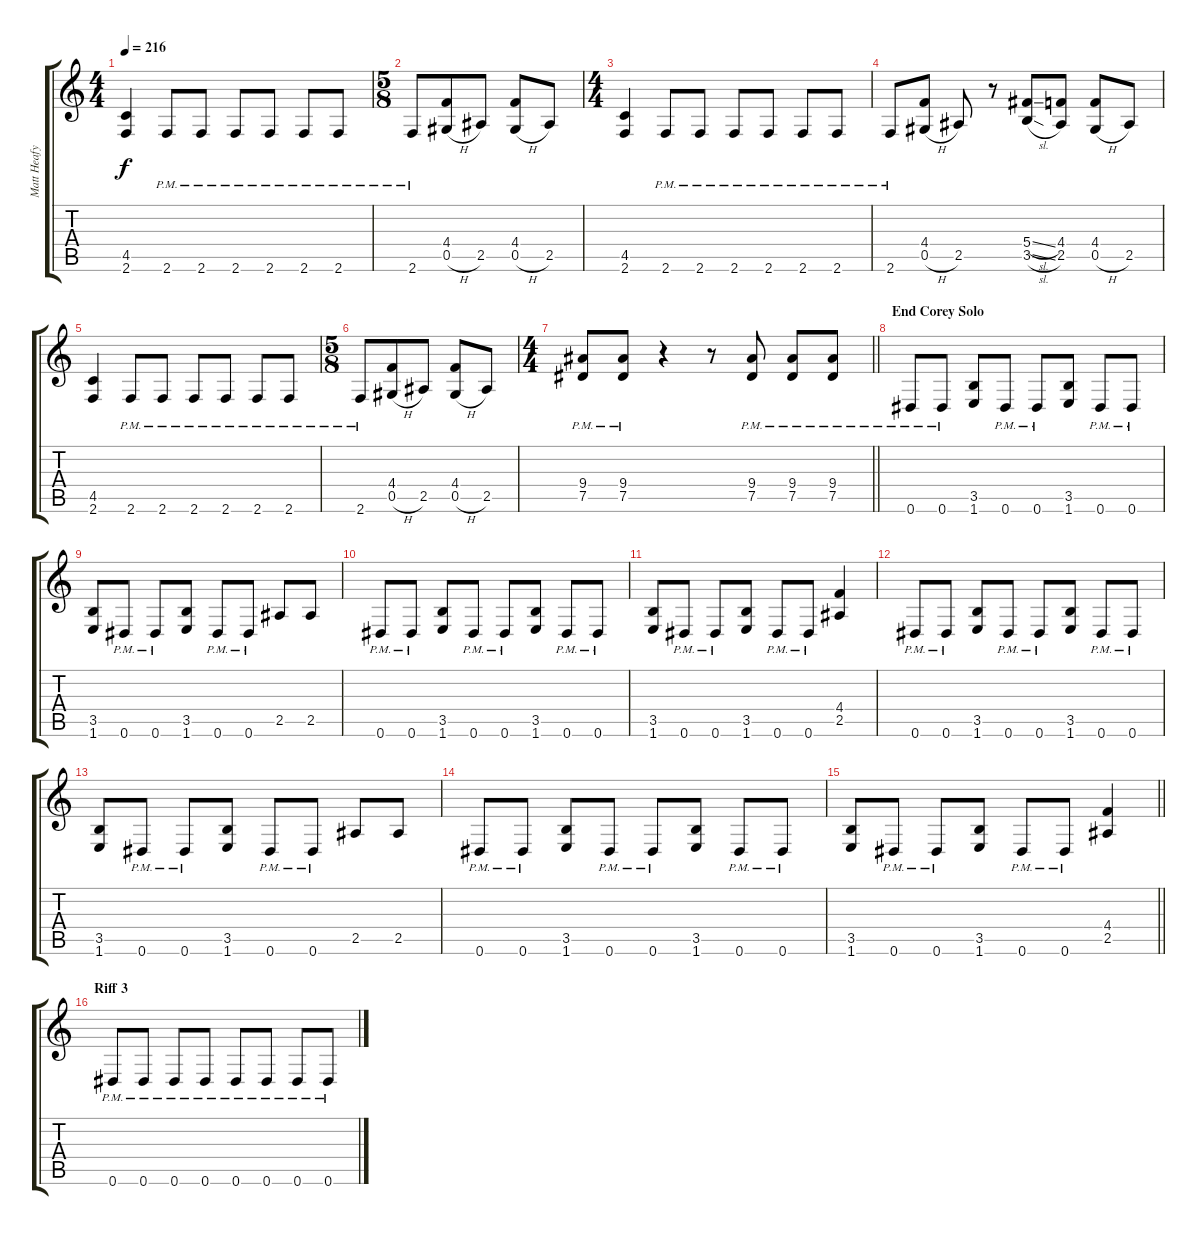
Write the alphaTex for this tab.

\track ("Matt Heafy (Rhythm Guitar)" "Matt Heafy") {instrument overdrivenguitar}
\staff {score tabs}
\tuning (Eb4 Bb3 Gb3 Db3 Ab2 Eb2) {hide}
\ts (4 4)
\tempo 216
\clef g2
\ks c
(4.5 2.6).4{dy f} 2.6{pm}.8 2.6{pm}.8 2.6{pm}.8 2.6{pm}.8 2.6{pm}.8 2.6{pm}.8 |
\ts (5 8)
2.6{pm}.8 (4.4 0.5{h}).8 2.5.8 (4.4 0.5{h}).8 2.5.8 |
\ts (4 4)
(4.5 2.6).4 2.6{pm}.8 2.6{pm}.8 2.6{pm}.8 2.6{pm}.8 2.6{pm}.8 2.6{pm}.8 |
2.6{pm}.8 (4.4 0.5{h}).8 2.5.8 r.8 (5.4{sl} 3.5{sl}).8 (4.4 2.5).8 (4.4 0.5{h}).8 2.5.8 |
(4.5 2.6).4 2.6{pm}.8 2.6{pm}.8 2.6{pm}.8 2.6{pm}.8 2.6{pm}.8 2.6{pm}.8 |
\ts (5 8)
2.6{pm}.8 (4.4 0.5{h}).8 2.5.8 (4.4 0.5{h}).8 2.5.8 |
\ts (4 4)
\barLineRight lightlight
(9.4{pm} 7.5{pm}).8 (9.4{pm} 7.5{pm}).8 r.4 r.8 (9.4{pm} 7.5{pm}).8 (9.4{pm} 7.5{pm}).8 (9.4{pm} 7.5{pm}).8 |
\section ("" "End Corey Solo")
0.6{pm}.8 0.6{pm}.8 (3.5 1.6).8 0.6{pm}.8 0.6{pm}.8 (3.5 1.6).8 0.6{pm}.8 0.6{pm}.8 |
(3.5 1.6).8 0.6{pm}.8 0.6{pm}.8 (3.5 1.6).8 0.6{pm}.8 0.6{pm}.8 2.5.8 2.5.8 |
0.6{pm}.8 0.6{pm}.8 (3.5 1.6).8 0.6{pm}.8 0.6{pm}.8 (3.5 1.6).8 0.6{pm}.8 0.6{pm}.8 |
(3.5 1.6).8 0.6{pm}.8 0.6{pm}.8 (3.5 1.6).8 0.6{pm}.8 0.6{pm}.8 (4.4 2.5).4 |
0.6{pm}.8 0.6{pm}.8 (3.5 1.6).8 0.6{pm}.8 0.6{pm}.8 (3.5 1.6).8 0.6{pm}.8 0.6{pm}.8 |
(3.5 1.6).8 0.6{pm}.8 0.6{pm}.8 (3.5 1.6).8 0.6{pm}.8 0.6{pm}.8 2.5.8 2.5.8 |
0.6{pm}.8 0.6{pm}.8 (3.5 1.6).8 0.6{pm}.8 0.6{pm}.8 (3.5 1.6).8 0.6{pm}.8 0.6{pm}.8 |
\barLineRight lightlight
(3.5 1.6).8 0.6{pm}.8 0.6{pm}.8 (3.5 1.6).8 0.6{pm}.8 0.6{pm}.8 (4.4 2.5).4 |
\section ("" "Riff 3")
0.6{pm}.8 0.6{pm}.8 0.6{pm}.8 0.6{pm}.8 0.6{pm}.8 0.6{pm}.8 0.6{pm}.8 0.6{pm}.8
